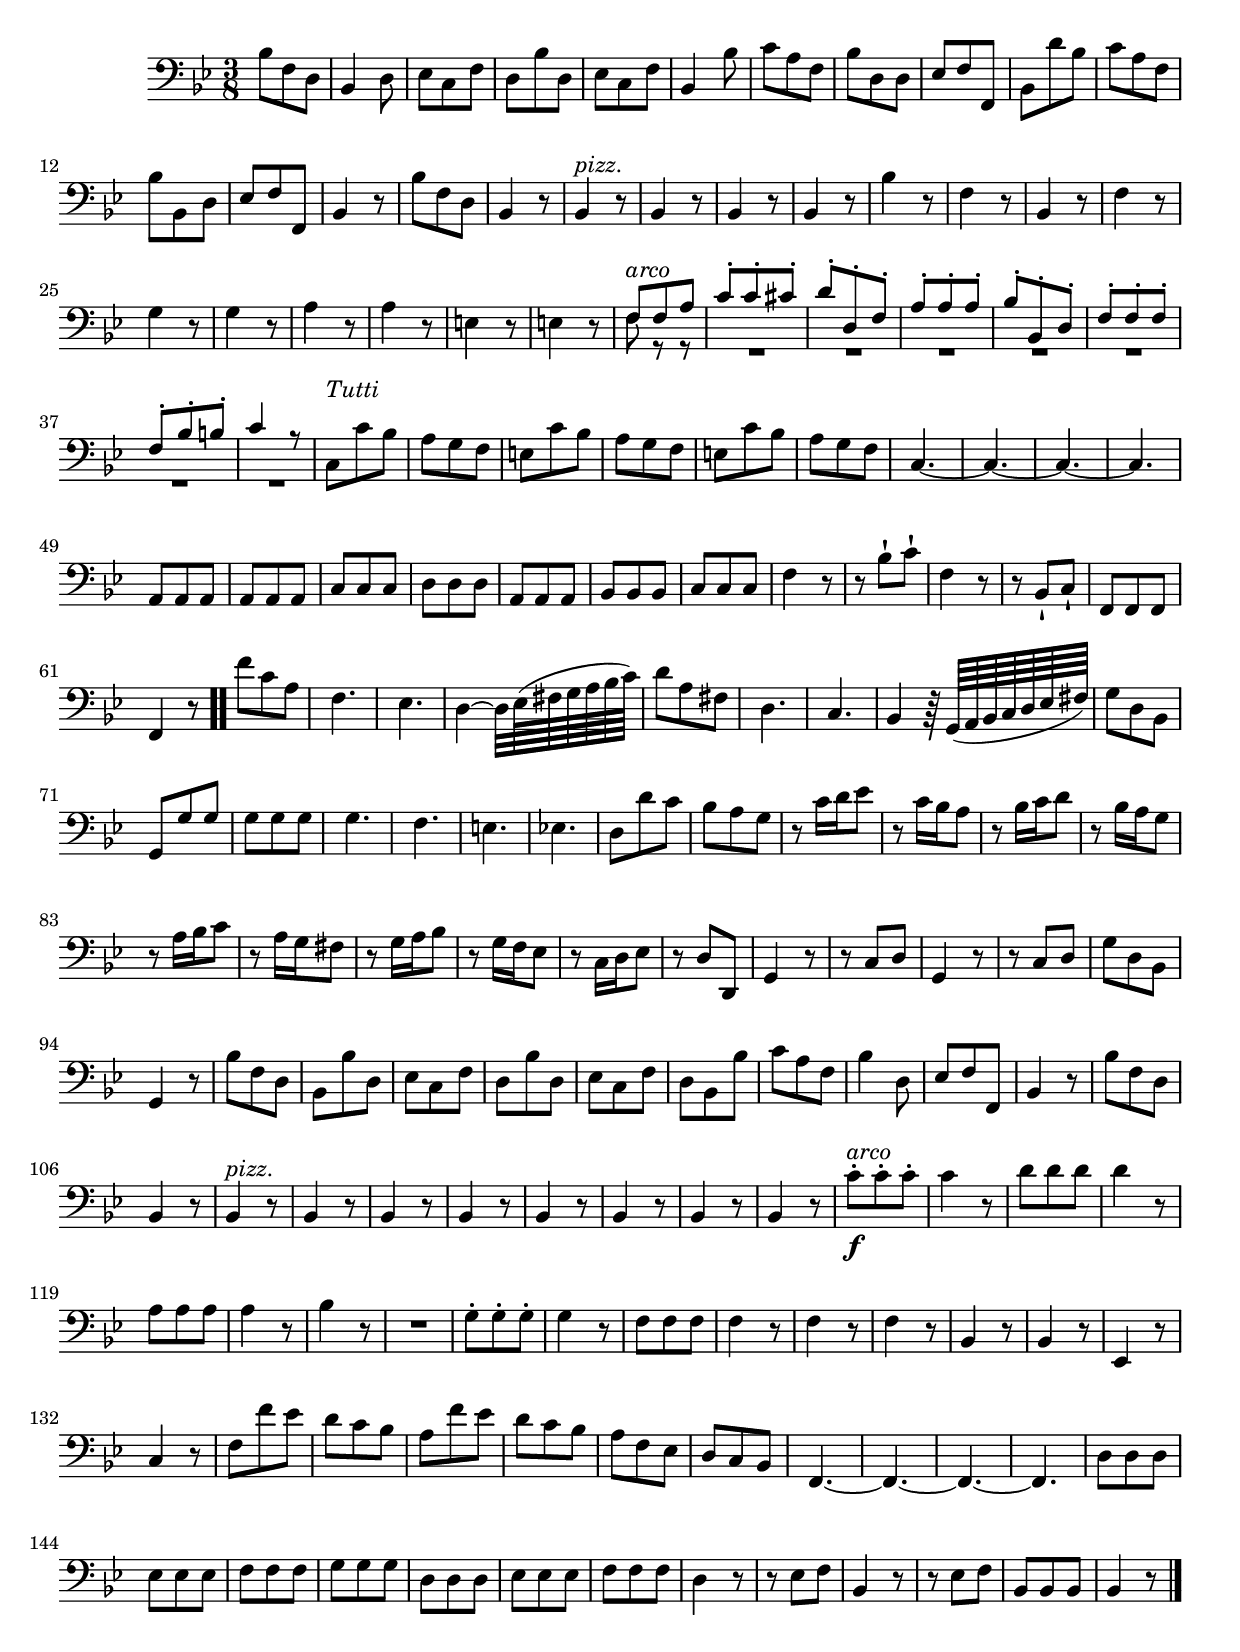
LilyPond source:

\version "2.10.25"      %Gossec - Symphonie si b�mol
                        %Basse - 3e mvt  
\relative c{
\clef bass
\key bes \major
\time 3/8




bes'8 f d
bes4 d8
ees c f
d bes' d,
ees c f
bes,4 bes'8
c a f
bes d, d
ees f f,
bes d' bes
c a f
bes bes, d
ees f f,
bes4 r8
bes' f d
bes4 r8
bes4^\markup{\italic "pizz."}r8     %reprise arco non pr�cis�e dans Sieber; en mesure 31 ? (cello seul)
bes4 r8
bes4 r8
bes4 r8
bes'4 r8
f4 r8
bes,4 r8
f'4 r8
g4 r8
g4 r8
a4 r8
a4 r8
e4 r8
e4 r8
<< \voiceOne { f8^\markup{\italic "arco"} f a | c-. c-. cis-. | 
d-. d,-. f-. | a-. a-. a-. | 
bes-. bes,-. d-. | f-. f-. f-. | f
-. bes-. b-. | c4 r8} \\
\voiceTwo {f,8 r r | R4. | 
R4. | R4. | 
R4. | R4. | 
R4. | R4.} >> 
c8^\markup{\pad-markup #2.0 \italic "Tutti"} c' bes
a g f
e c' bes 
a g f
e c' bes
a g f
c4. ~
c ~
c ~
c 
a8 a a
a a a
c c c
d d d
a a a
bes bes bes
c c c
f4 r8
r bes-| c-|
f,4 r8
r bes,-| c-|
f, f f
f4 r8 \bar ".|."
f''8 c a
f4.
ees
d4 ~ d32[ ees64( fis g a bes c)]
d8 a fis
d4.
c
bes4 r64 g([ a bes c d ees fis)]
g8 d bes
g g' g
g g g
g4. 
f
e
ees!
d8 d' c
bes a g
r c16 d ees8
r c16 bes a8
r bes16 c d8
r bes16 a g8
r a16 bes c8
r a16 g fis8
r g16 a bes8
r g16 f ees8
r c16 d ees8
r d d,
g4 r8
r c d
g,4 r8
r c d
g d bes
g4 r8
bes' f d
bes bes' d,
ees c f
d bes' d,
ees c f
d bes bes'
c a f
bes4 d,8
ees f f,
bes4 r8
bes' f d
bes4 r8
bes4^\markup{\italic "pizz."} r8
\repeat unfold 7 { bes4 r8}
%
%
%
%
%
%
c'8-.\f^\markup{\italic "arco"} c-. c-.
c4 r8
d d d
d4 r8
a a a
a4 r8
bes4 r8
R4.
g8-. g-. g-.
g4 r8
f f f
f4 r8
f4 r8
f4 r8
bes,4 r8
bes4 r8
ees,4 r8
c'4 r8
f f' ees
d c bes
a f' ees
d c bes
a f ees
d c bes
f4. ~
f ~
f ~
f
d'8 d d
ees ees ees
f f f
g g g
d d d
ees ees ees 
f f f
d4 r8
r ees f
bes,4 r8
r ees f
bes, bes bes
bes4 r8 \bar "|." 
}
